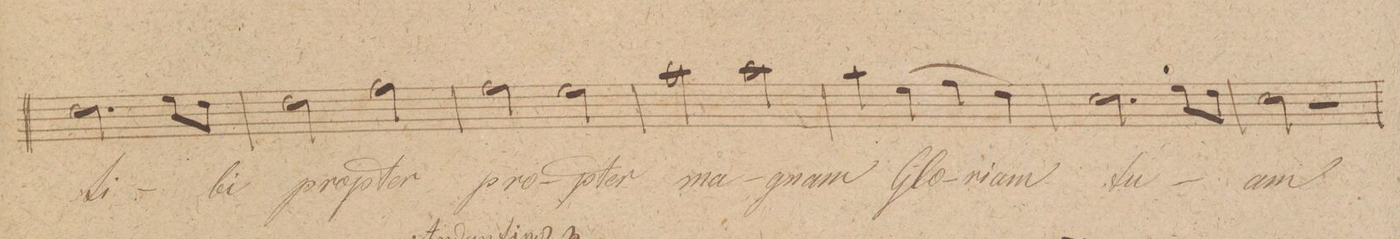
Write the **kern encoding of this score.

**kern	**text	**dynam
*I"Canto.	*	*
*clefC1	*	*
*k[f#c#g#]	*	*
*met(c|)	*	*
*M2/2	*	*
2.b\	ti-	.
8cc#\L	.	.
8b\J	-bi	.
=54	=54	=54
2b\	pro-	.
2dd\	-pter	.
=55	=55	=55
2dd\	pro-	.
2cc#\	-pter	.
=56	=56	=56
2ff#\	ma-	.
2ff#\	-gnam	.
=57	=57	=57
4ff#\	.	.
(4cc#\	Glo-	.
4dd\	-ri-	.
4b\)	-am	.
=58	=58	=58
2.a\	tu-	.
8cc#\L	.	.
8b\J	.	.
=59	=59	=59
2a\	-am	.
2r	.	.
=60	=60	=60
*-	*-	*-
